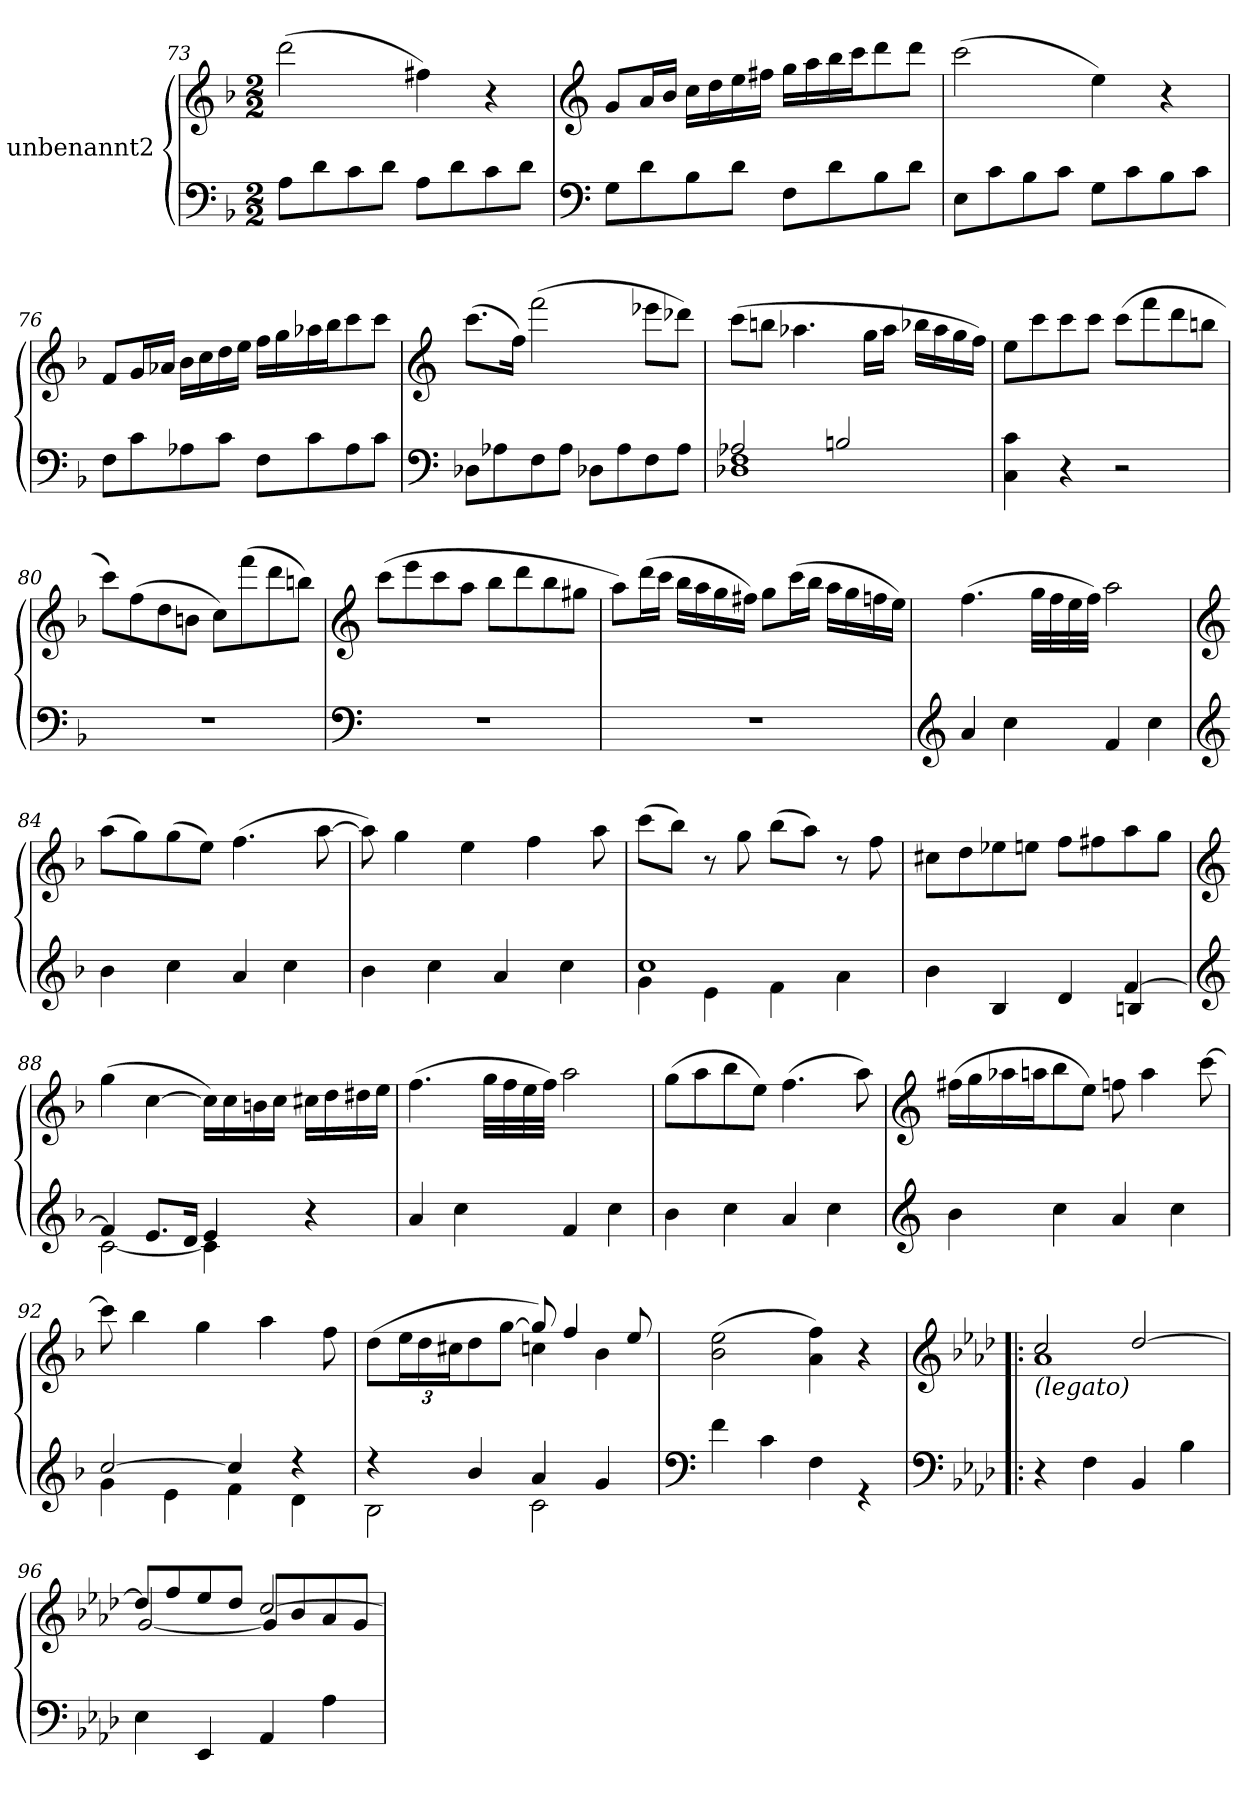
**kern	**kern
*part1	*part1
*staff2	*staff1
*I"unbenannt2	*
*clefF4	*clefG2
*k[b-]	*k[b-]
*M2/2	*M2/2
=73	=73
8A\L	(>2ddd\
8d\	.
8c\	.
8d\J	.
8A\L	4ff#X\)
8d\	.
8c\	4r
8d\J	.
!!LO:PB:g=z
=74	=74
*clefF4	*clefG2
8G\L	8g/L
8d\	16a/L
.	16b-/JJ
8B-\	16cc\LL
.	16dd\
8d\J	16ee\
.	16ff#X\JJ
8F\L	16gg\LL
.	16aa\
8d\	16bb-\
.	16ccc\J
8B-\	8ddd\
8d\J	8ddd\J
=75	=75
8E\L	(>2ccc\
8c\	.
8B-\	.
8c\J	.
8G\L	4ee\)
8c\	.
8B-\	4r
8c\J	.
=76	=76
8F\L	8f/L
8c\	16g/L
.	16a-X/JJ
8A-X\	16b-\LL
.	16cc\
8c\J	16dd\
.	16ee\JJ
8F\L	16ff\LL
.	16gg\
8c\	16aa-X\
.	16bb-\J
8A-\	8ccc\
8c\J	8ccc\J
!!LO:LB:g=z
=77	=77
*clefF4	*clefG2
*^	*
1ryy	8D-X\L	(>8.ccc\L
.	8A-X\	.
.	.	16ff\Jk)
.	8F\	(>2fff\
.	8A-\J	.
.	8D-X\L	.
.	8A-\	.
.	8F\	8eee-X\L
.	8A-\J	8ddd-X\J)
=78	=78	=78
2A-X/	1D-X 1F	(>8ccc\L
.	.	8bbn\J
.	.	4.aa-X\
2Bn/	.	.
.	.	16gg\LL
.	.	16aa-\JJ
.	.	16bb-X\LL
.	.	16aa-\
.	.	16gg\
.	.	16ff\JJ)
*v	*v	*
=79	=79
4C\ 4c\	8ee\L
.	8ccc\
4r	8ccc\
.	8ccc\J
2r	(>8ccc\L
.	8fff\
.	8ddd\
.	8bbn\J
=80	=80
1r	8ccc\L)
.	(>8ff\
.	8dd\
.	8bn\J
.	8cc\L)
.	(>8fff\
.	8ddd\
.	8bbn\J)
!!LO:LB:g=z
=81	=81
*clefF4	*clefG2
1r	(>8ccc\L
.	8eee\
.	8ccc\
.	8aa\J
.	8bb-\L
.	8ddd\
.	8bb-\
.	8gg#X\J
=82	=82
1r	8aa\L)
.	(>16ddd\L
.	16ccc\JJ
.	16bb-\LL
.	16aa\
.	16gg\
.	16ff#X\JJ)
.	8gg\L
.	(>16ccc\L
.	16bb-\JJ
.	16aa\LL
.	16gg\
.	16ffn\
.	16ee\JJ)
=83	=83
*clefG2	*
4a/	(>4.ff\
4cc\	.
.	32gg\LLL
.	32ff\
.	32ee\
.	32ff\JJJ)
4f/	2aa\
4cc\	.
!!LO:LB:g=z
=84	=84
*clefG2	*clefG2
4b-\	(>8aa\L
.	8gg\)
4cc\	(>8gg\
.	8ee\J)
4a/	(>4.ff\
4cc\	.
.	[8aa\
=85	=85
4b-\	8aa\])
.	4gg\
4cc\	.
.	4ee\
4a/	.
.	4ff\
4cc\	.
.	8aa\
=86	=86
*^	*
1cc	4g\	(>8ccc\L
.	.	8bb-\J)
.	4e\	8r
.	.	8gg\
.	4f\	(>8bb-\L
.	.	8aa\J)
.	4a\	8r
.	.	8ff\
=87	=87	=87
4b-\	2.ryy	8cc#X\L
.	.	8dd\
4B-/	.	8ee-X\
.	.	8een\J
4d/	.	8ff\L
.	.	8ff#X\
[4f/	4Bn/	8aa\
.	.	8gg\J
!!LO:LB:g=z
=88	=88	=88
*clefG2	*	*clefG2
4f/]	[2c\	(>4gg\
8.e/L	.	[4cc\
16d/Jk	.	.
4e/	4c\]	16cc\LL])
.	.	16cc\
.	.	16bn\
.	.	16cc\JJ
4r	4ryy	16cc#X\LL
.	.	16dd\
.	.	16dd#X\
.	.	16ee\JJ
*v	*v	*
=89	=89
4a/	(>4.ff\
4cc\	.
.	32gg\LLL
.	32ff\
.	32ee\
.	32ff\JJJ)
4f/	2aa\
4cc\	.
=90	=90
4b-\	(>8gg\L
.	8aa\
4cc\	8bb-\
.	8ee\J)
4a/	(>4.ff\
4cc\	.
.	8aa\)
!!LO:LB:g=z
=91	=91
*clefG2	*clefG2
4b-\	(>16ff#X\LL
.	16gg\
.	16aa-X\
.	16aan\J
4cc\	8bb-\
.	8ee\J)
4a/	8ffn\
.	4aa\
4cc\	.
.	[8ccc\
=92	=92
*^	*
[2cc/	4g\	8ccc\]
.	.	4bb-\
.	4e\	.
.	.	4gg\
4cc/]	4f\	.
.	.	4aa\
4r	4d\	.
.	.	8ff\
=93	=93	=93
*	*	*^
4r	2B-\	(>8dd\L	2ryy
*	*	*Xbrackettup	*
.	.	24ee\L	.
.	.	24dd\	.
.	.	24cc#X\J	.
4b-/	.	8dd\	.
.	.	[8gg\J	.
4a/	2c\	8gg/])	4ccn\
.	.	4ff/	.
4g/	.	.	4b-\
.	.	8ee/	.
*	*	*v	*v
=94	=94	=94
*clefF4	*	*
1ryy	4f\	(>2b-\ 2ee\
.	4c\	.
.	4F\	4a\ 4ff\)
.	4r	4r
*v	*v	*
!!LO:LB:g=z
=95!|:	=95!|:
*clefF4	*clefG2
*k[b-e-a-d-]	*k[b-e-a-d-]
*^	*^
!	!	!LO:TX:b:i:t=(legato)	!
*v	*v	*	*
4r	2cc/	1a-
4F\	.	.
4BB-/	[2dd-/	.
4B-\	.	.
=96	=96	=96
4E-\	8dd-/L]	[2g/
.	8ff/	.
4EE-/	8ee-/	.
.	8dd-/J	.
4AA-/	[2cc/	8g/L]
.	.	8b-/
4A-\	.	8a-/
.	.	8g/J
*	*v	*v
=	=
*-	*-
